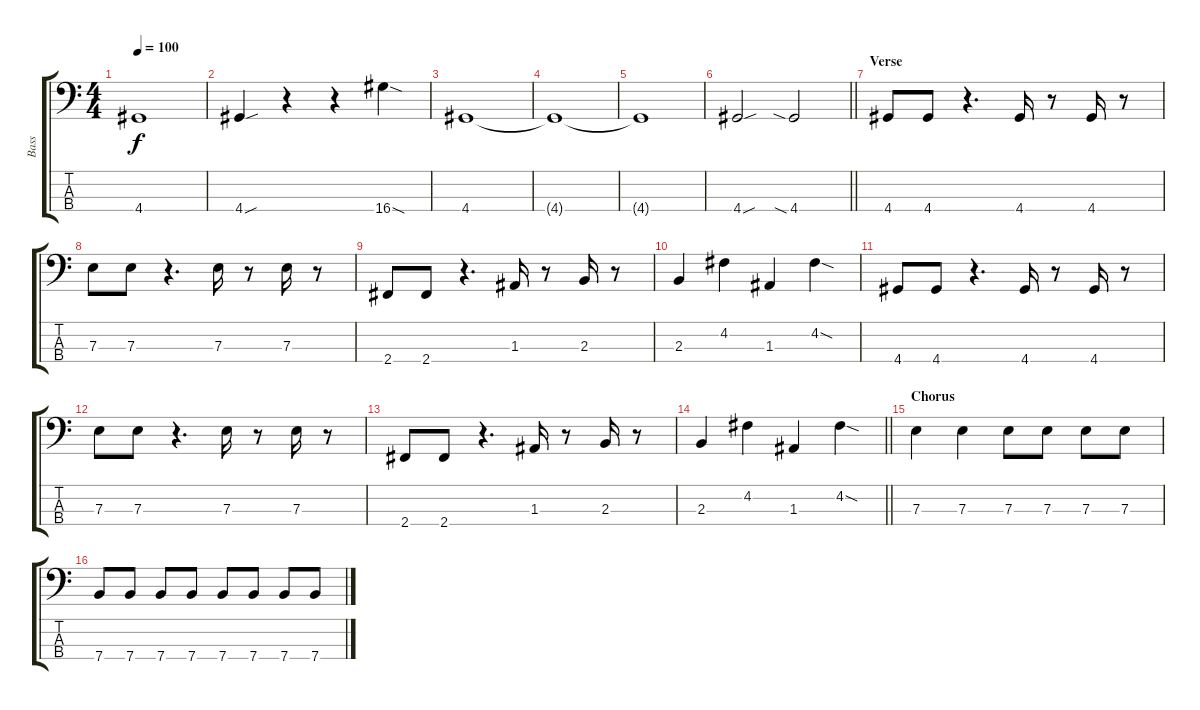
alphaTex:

\track ("Bass" "Bass") {instrument electricbassfinger}
\staff {score tabs}
\tuning (G2 D2 A1 E1) {hide}
\ts (4 4)
\tempo 100
\clef f4
\ks c
4.4{t}.1{dy f} |
4.4{sou}.4 r.4 r.4 16.4{sod}.4 |
4.4.1 |
4.4{t}.1 |
4.4{t}.1 |
\barLineRight lightlight
4.4{sou}.2 4.4{sia}.2 |
\section ("" "Verse")
4.4.8 4.4.8 r.4{d} 4.4.16 r.8 4.4.16 r.8 |
7.3.8 7.3.8 r.4{d} 7.3.16 r.8 7.3.16 r.8 |
2.4.8 2.4.8 r.4{d} 1.3.16 r.8 2.3.16 r.8 |
2.3.4 4.2.4 1.3.4 4.2{sod}.4 |
4.4.8 4.4.8 r.4{d} 4.4.16 r.8 4.4.16 r.8 |
7.3.8 7.3.8 r.4{d} 7.3.16 r.8 7.3.16 r.8 |
2.4.8 2.4.8 r.4{d} 1.3.16 r.8 2.3.16 r.8 |
\barLineRight lightlight
2.3.4 4.2.4 1.3.4 4.2{sod}.4 |
\section ("" "Chorus")
7.3.4 7.3.4 7.3.8 7.3.8 7.3.8 7.3.8 |
7.4.8 7.4.8 7.4.8 7.4.8 7.4.8 7.4.8 7.4.8 7.4.8
